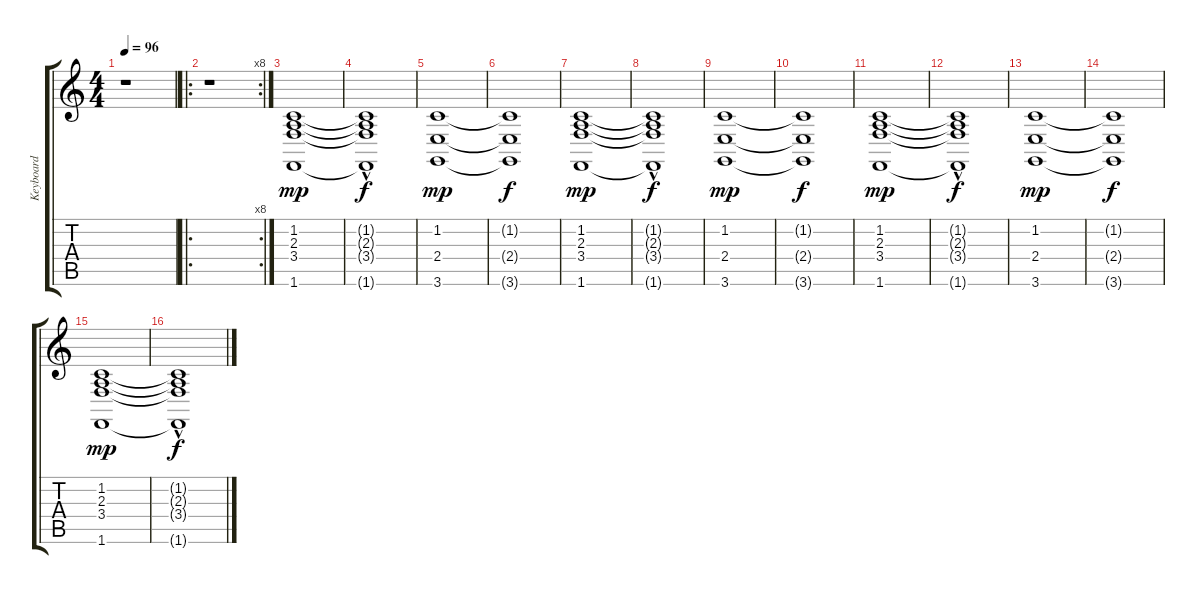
\track ("Keyboard" "Keyboard") {instrument pad2warm}
\staff {score tabs}
\tuning (E4 B3 G3 D3 A2 E2) {hide}
\ts (4 4)
\tempo 96
\clef g2
\ks c
r.1{dy mp instrument pad2warm} |
\ro
\rc 8
r.1 |
(1.2 2.3 3.4 1.6).1 |
(1.2{hac t} 2.3{t} 3.4{t} 1.6{t}).1{dy f} |
(1.2 2.4 3.6).1{dy mp} |
(1.2{t} 2.4{t} 3.6{t}).1{dy f} |
(1.2 2.3 3.4 1.6).1{dy mp} |
(1.2{hac t} 2.3{t} 3.4{t} 1.6{t}).1{dy f} |
(1.2 2.4 3.6).1{dy mp} |
(1.2{t} 2.4{t} 3.6{t}).1{dy f} |
(1.2 2.3 3.4 1.6).1{dy mp} |
(1.2{hac t} 2.3{t} 3.4{t} 1.6{t}).1{dy f} |
(1.2 2.4 3.6).1{dy mp} |
(1.2{t} 2.4{t} 3.6{t}).1{dy f} |
(1.2 2.3 3.4 1.6).1{dy mp} |
(1.2{hac t} 2.3{t} 3.4{t} 1.6{t}).1{dy f}
